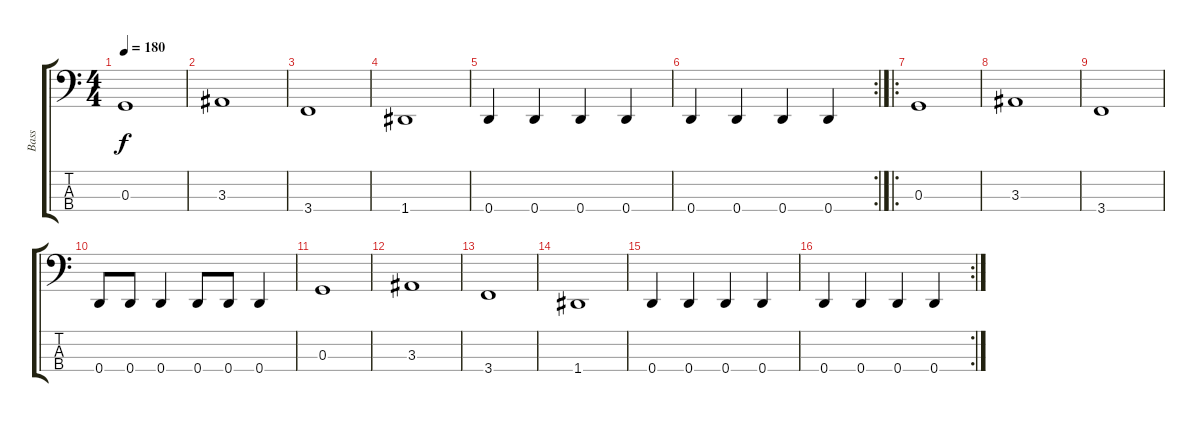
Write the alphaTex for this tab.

\track ("Bass" "Bass") {instrument electricbasspick}
\staff {score tabs}
\tuning (F2 C2 G1 D1) {hide}
\ts (4 4)
\tempo 180
\clef f4
\ks c
0.3.1{dy f} |
3.3.1 |
3.4.1 |
1.4.1 |
0.4.4 0.4.4 0.4.4 0.4.4 |
\rc 2
0.4.4 0.4.4 0.4.4 0.4.4 |
\ro
0.3.1 |
3.3.1 |
3.4.1 |
0.4.8 0.4.8 0.4.4 0.4.8 0.4.8 0.4.4 |
0.3.1 |
3.3.1 |
3.4.1 |
1.4.1 |
0.4.4 0.4.4 0.4.4 0.4.4 |
\rc 2
0.4.4 0.4.4 0.4.4 0.4.4
